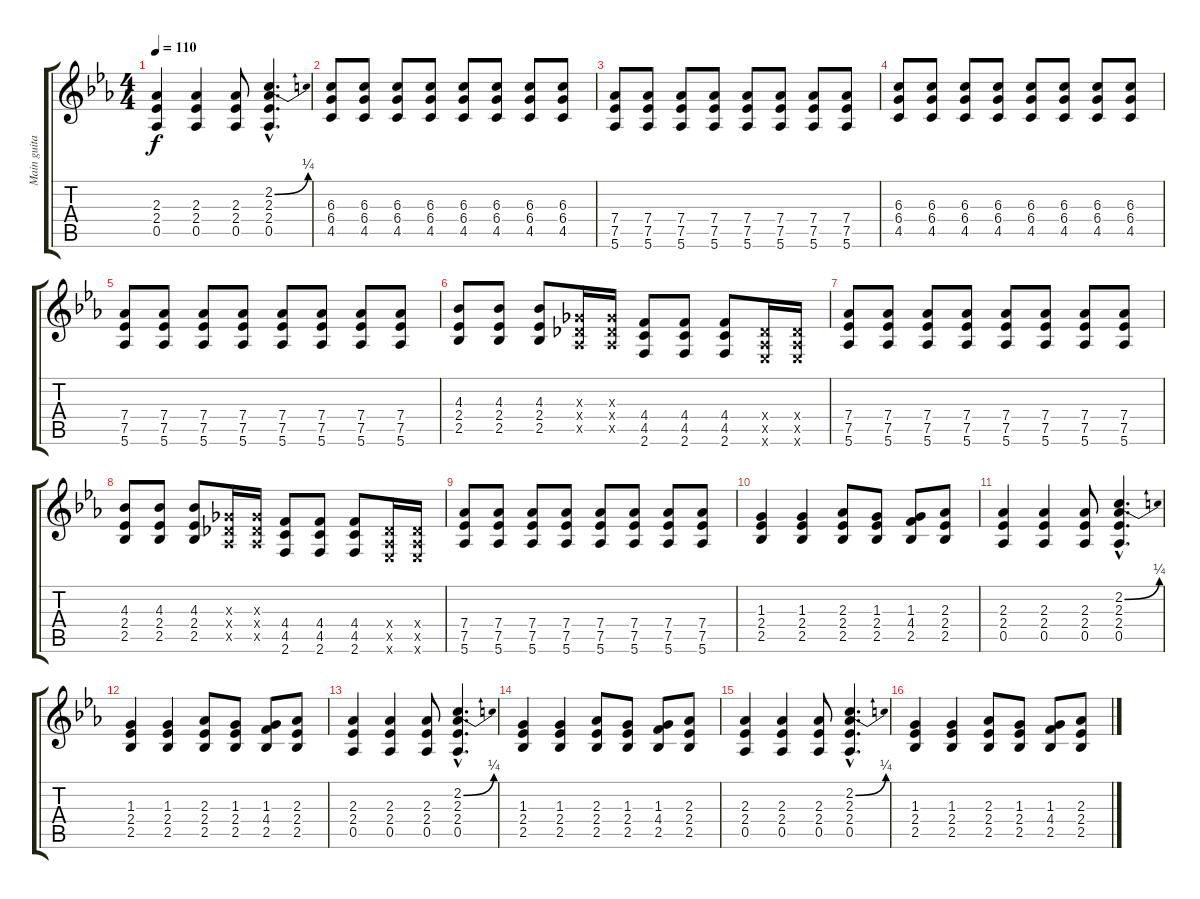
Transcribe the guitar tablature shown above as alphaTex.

\track ("Main guitar" "Main guita") {instrument overdrivenguitar}
\staff {score tabs}
\tuning (Eb4 Bb3 Gb3 Db3 Ab2 Eb2) {hide}
\ts (4 4)
\tempo 110
\clef g2
\ks eb
(2.3 2.4 0.5).4{dy f} (2.3 2.4 0.5).4 (2.3 2.4 0.5).8 (2.2{be (bend 0 0 60 1) hac} 2.3{hac} 2.4{hac} 0.5{hac}).4{d} |
(6.3 6.4 4.5).8 (6.3 6.4 4.5).8 (6.3 6.4 4.5).8 (6.3 6.4 4.5).8 (6.3 6.4 4.5).8 (6.3 6.4 4.5).8 (6.3 6.4 4.5).8 (6.3 6.4 4.5).8 |
(7.4 7.5 5.6).8 (7.4 7.5 5.6).8 (7.4 7.5 5.6).8 (7.4 7.5 5.6).8 (7.4 7.5 5.6).8 (7.4 7.5 5.6).8 (7.4 7.5 5.6).8 (7.4 7.5 5.6).8 |
(6.3 6.4 4.5).8 (6.3 6.4 4.5).8 (6.3 6.4 4.5).8 (6.3 6.4 4.5).8 (6.3 6.4 4.5).8 (6.3 6.4 4.5).8 (6.3 6.4 4.5).8 (6.3 6.4 4.5).8 |
(7.4 7.5 5.6).8 (7.4 7.5 5.6).8 (7.4 7.5 5.6).8 (7.4 7.5 5.6).8 (7.4 7.5 5.6).8 (7.4 7.5 5.6).8 (7.4 7.5 5.6).8 (7.4 7.5 5.6).8 |
(4.3 2.4 2.5).8 (4.3 2.4 2.5).8 (4.3 2.4 2.5).8 (0.3{x} 0.4{x} 0.5{x}).16 (0.3{x} 0.4{x} 0.5{x}).16 (4.4 4.5 2.6).8 (4.4 4.5 2.6).8 (4.4 4.5 2.6).8 (0.4{x} 0.5{x} 0.6{x}).16 (0.4{x} 0.5{x} 0.6{x}).16 |
(7.4 7.5 5.6).8 (7.4 7.5 5.6).8 (7.4 7.5 5.6).8 (7.4 7.5 5.6).8 (7.4 7.5 5.6).8 (7.4 7.5 5.6).8 (7.4 7.5 5.6).8 (7.4 7.5 5.6).8 |
(4.3 2.4 2.5).8 (4.3 2.4 2.5).8 (4.3 2.4 2.5).8 (0.3{x} 0.4{x} 0.5{x}).16 (0.3{x} 0.4{x} 0.5{x}).16 (4.4 4.5 2.6).8 (4.4 4.5 2.6).8 (4.4 4.5 2.6).8 (0.4{x} 0.5{x} 0.6{x}).16 (0.4{x} 0.5{x} 0.6{x}).16 |
(7.4 7.5 5.6).8 (7.4 7.5 5.6).8 (7.4 7.5 5.6).8 (7.4 7.5 5.6).8 (7.4 7.5 5.6).8 (7.4 7.5 5.6).8 (7.4 7.5 5.6).8 (7.4 7.5 5.6).8 |
(1.3 2.4 2.5).4 (1.3 2.4 2.5).4 (2.3 2.4 2.5).8 (1.3 2.4 2.5).8 (1.3 4.4 2.5).8 (2.3 2.4 2.5).8 |
(2.3 2.4 0.5).4 (2.3 2.4 0.5).4 (2.3 2.4 0.5).8 (2.2{be (bend 0 0 60 1) hac} 2.3{hac} 2.4{hac} 0.5{hac}).4{d} |
(1.3 2.4 2.5).4 (1.3 2.4 2.5).4 (2.3 2.4 2.5).8 (1.3 2.4 2.5).8 (1.3 4.4 2.5).8 (2.3 2.4 2.5).8 |
(2.3 2.4 0.5).4 (2.3 2.4 0.5).4 (2.3 2.4 0.5).8 (2.2{be (bend 0 0 60 1) hac} 2.3{hac} 2.4{hac} 0.5{hac}).4{d} |
(1.3 2.4 2.5).4 (1.3 2.4 2.5).4 (2.3 2.4 2.5).8 (1.3 2.4 2.5).8 (1.3 4.4 2.5).8 (2.3 2.4 2.5).8 |
(2.3 2.4 0.5).4 (2.3 2.4 0.5).4 (2.3 2.4 0.5).8 (2.2{be (bend 0 0 60 1) hac} 2.3{hac} 2.4{hac} 0.5{hac}).4{d} |
(1.3 2.4 2.5).4 (1.3 2.4 2.5).4 (2.3 2.4 2.5).8 (1.3 2.4 2.5).8 (1.3 4.4 2.5).8 (2.3 2.4 2.5).8
